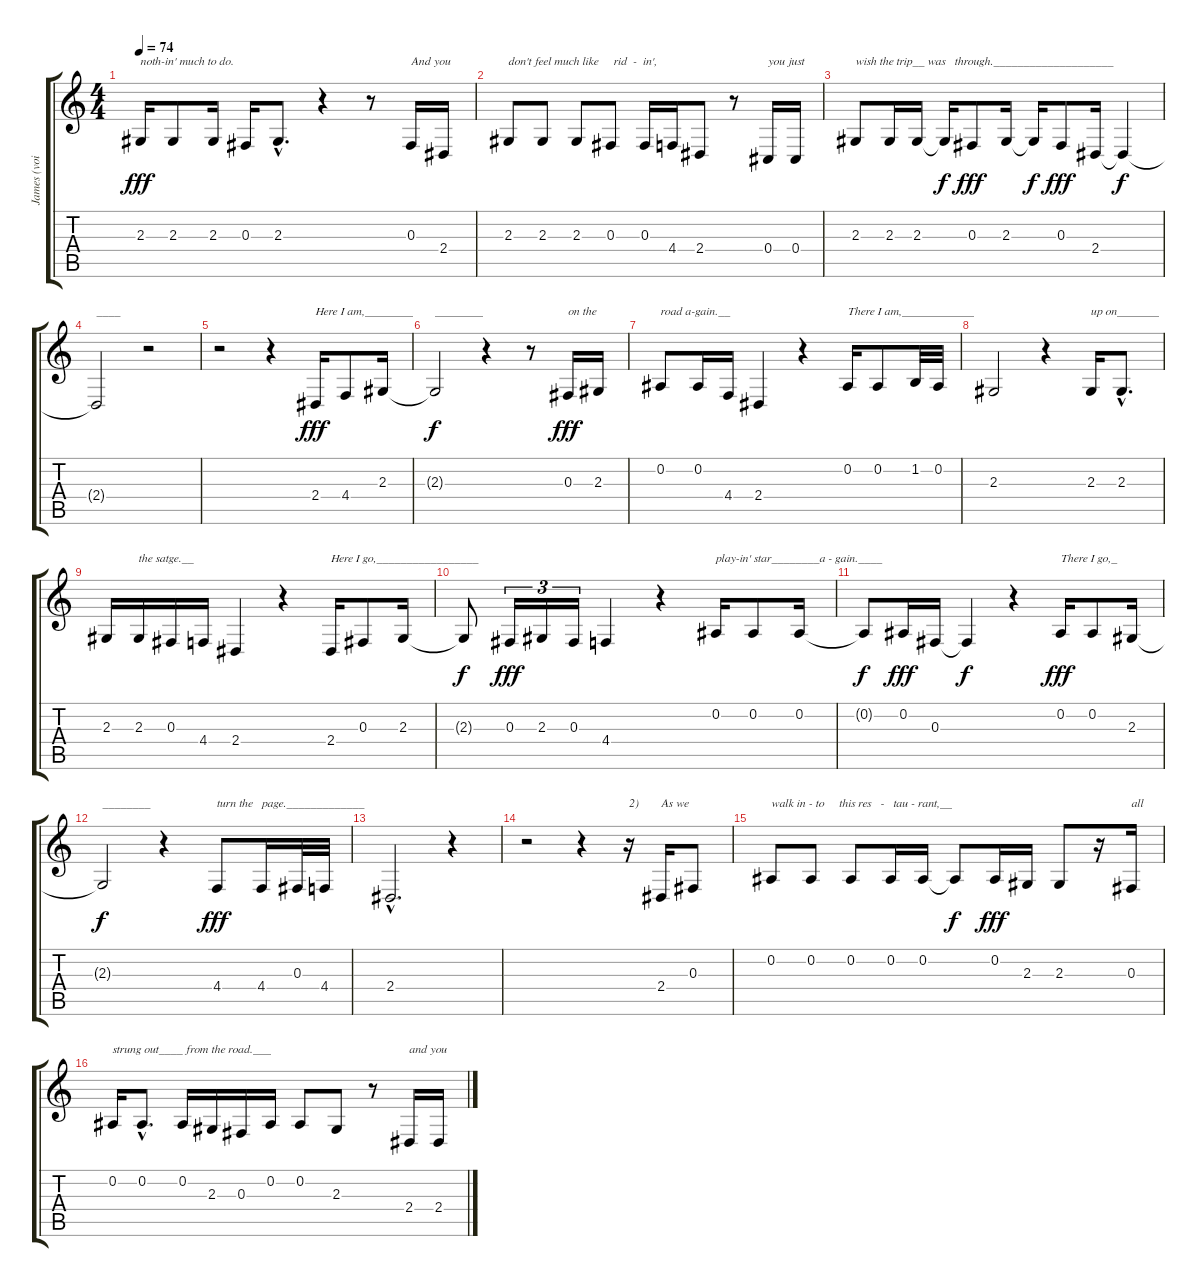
\track ("James (voice)" "James (voi") {instrument cello}
\staff {score tabs}
\tuning (Eb4 Bb3 Gb3 Db3 Ab2 Eb2) {hide}
\ts (4 4)
\tempo 74
\clef g2
\ks c
2.3.16{txt "noth-in' much to do." dy fff} 2.3.8 2.3.16 0.3.16 2.3{hac}.8{d} r.4 r.8 0.3.16{txt "And you"} 2.4.16 |
2.3.8{txt "don't feel much like     rid  -  in',"} 2.3.8 2.3.8 0.3.8 0.3.16 4.4.16 2.4.8 r.8 0.4.16{txt "you just"} 0.4.16 |
2.3.8{txt "wish the trip__ was   through.____________________"} 2.3.16 2.3.16 2.3{t}.16{dy f} 0.3.8{dy fff} 2.3.16 2.3{t}.16{dy f} 0.3.8{dy fff} 2.4.16 2.4{t}.4{dy f} |
2.4{t}.2{txt "____"} r.2 |
r.2 r.4 2.4.16{txt "Here I am,________" dy fff} 4.4.8 2.3.16 |
2.3{t}.2{txt "________" dy f} r.4 r.8 0.3.16{txt "on the" dy fff} 2.3.16 |
0.2.8{txt "road a-gain.__"} 0.2.16 4.4.16 2.4.4 r.4 0.2.16{txt "There I am,____________"} 0.2.8 1.2.32 0.2.32 |
2.3.2 r.4 2.3.16{txt "up on_______"} 2.3{hac}.8{d} |
2.3.16 2.3.16{txt "the satge.__"} 0.3.16 4.4.16 2.4.4 r.4 2.4.16{txt "Here I go,_________________"} 0.3.8 2.3.16 |
2.3{t}.8{dy f} 0.3.16{tu (3 2) dy fff} 2.3.16{tu (3 2)} 0.3.16{tu (3 2)} 4.4.4 r.4 0.2.16{txt "play-in' star________a - gain.____"} 0.2.8 0.2.16 |
0.2{t}.8{dy f} 0.2.16{dy fff} 0.3.16 0.3{t}.4{dy f} r.4 0.2.16{txt "There I go,_" dy fff} 0.2.8 2.3.16 |
2.3{t}.2{txt "________" dy f} r.4 4.4.8{txt "turn the   page._____________" dy fff} 4.4.16 0.3.32 4.4.32 |
2.4{hac}.2{d} r.4 |
r.2 r.4 r.16{txt "2)"} 2.4.16{txt "As we"} 0.3.8 |
0.2.8{txt "walk in - to     this res   -   tau - rant,__"} 0.2.8 0.2.8 0.2.16 0.2.16 0.2{t}.8{dy f} 0.2.16{dy fff} 2.3.16 2.3.8 r.16 0.3.16{txt "all"} |
0.2.16{txt "strung out____ from the road.___"} 0.2{hac}.8{d} 0.2.16 2.3.16 0.3.16 0.2.16 0.2.8 2.3.8 r.8 2.4.16{txt "and you"} 2.4.16
